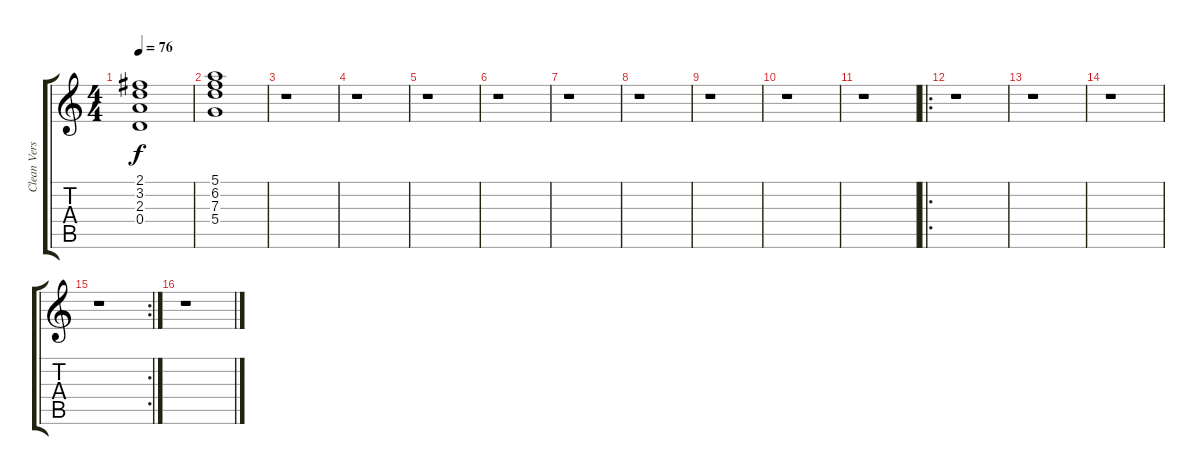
\track ("Clean Verse Guitar 2" "Clean Vers") {instrument electricguitarclean}
\staff {score tabs}
\tuning (E4 B3 G3 D3 A2 E2) {hide}
\ts (4 4)
\tempo 76
\clef g2
\ks c
(2.1 3.2 2.3 0.4).1{dy f} |
(5.1 6.2 7.3 5.4).1 |
r.1 |
r.1 |
r.1 |
r.1 |
r.1 |
r.1 |
r.1 |
r.1 |
r.1 |
\ro
r.1 |
r.1 |
r.1 |
\rc 2
r.1 |
r.1
